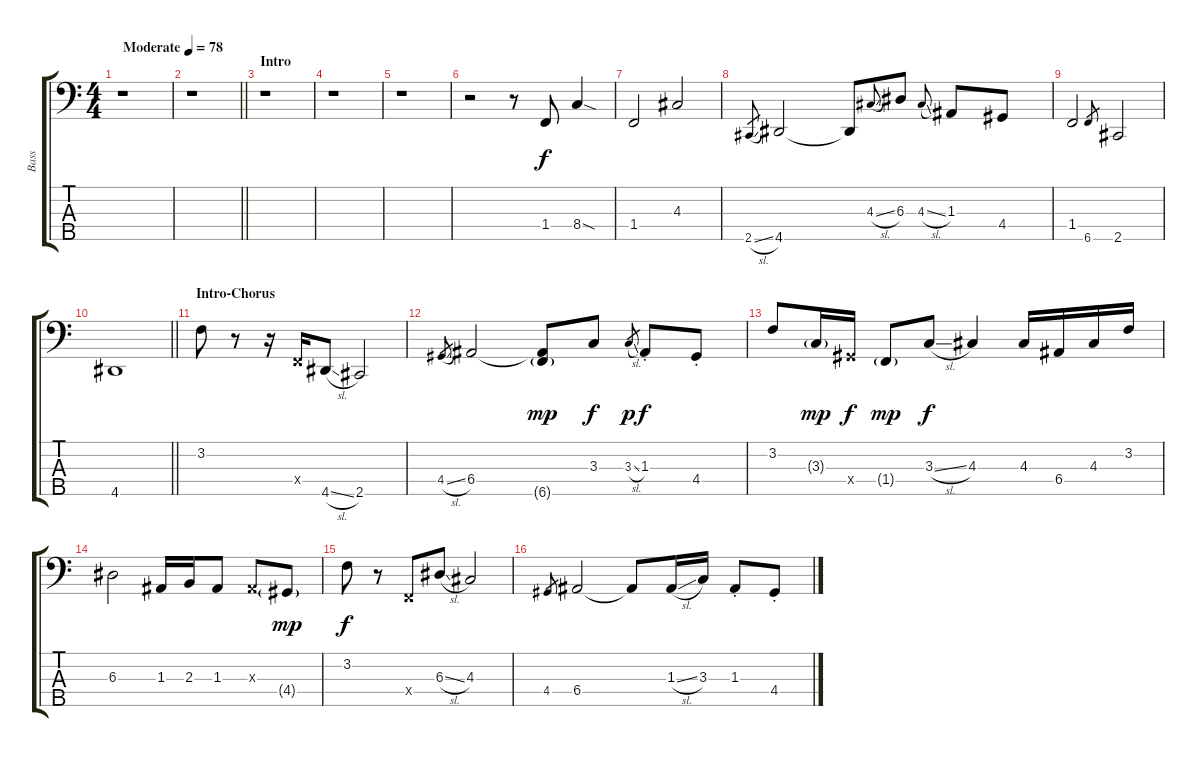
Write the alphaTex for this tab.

\track ("Bass" "Bass") {instrument electricbassfinger}
\staff {score tabs}
\tuning (G2 D2 A1 E1 B0) {hide}
\ts (4 4)
\tempo (78 "Moderate")
\clef f4
\ks c
r.1{dy f instrument electricbassfinger} |
\barLineRight lightlight
r.1 |
\section ("" "Intro")
r.1 |
r.1 |
r.1 |
r.2 r.8 1.4.8 8.4{sod}.4 |
1.4.2 4.3.2 |
2.5{sl}.8{gr} 4.5.2 4.5{t}.8 4.3{sl}.8{gr onbeat} 6.3.8 4.3{sl}.8{gr onbeat} 1.3.8 4.4.8 |
1.4.2 6.5.8{gr} 2.5.2 |
\barLineRight lightlight
4.5.1 |
\section ("" "Intro-Chorus")
3.2.8 r.8 r.16 1.4{x}.16 4.5{sl}.8 2.5.2 |
4.4{sl}.8{gr} 6.4.2 (6.4{t} 6.5{g}).8{dy mp} 3.3.8{dy f} 3.3{sl}.8{gr dy p} 1.3{st}.8{dy f} 4.4{st}.8 |
3.2.8 3.3{g}.16{dy mp} 4.4{x}.16{dy f} 1.4{g}.8{dy mp} 3.3{sl}.8{dy f} 4.3.4 4.3.16 6.4.16 4.3.16 3.2.16 |
6.3.2 1.3.16 2.3.16 1.3.8 1.3{x}.8 4.4{g}.8{dy mp} |
3.2.8{dy f} r.8 1.4{x}.8 6.3{sl}.8 4.3.2 |
4.4.8{gr} 6.4.2 6.4{t}.8 1.3{sl}.16 3.3.16 1.3{st}.8 4.4{st}.8
